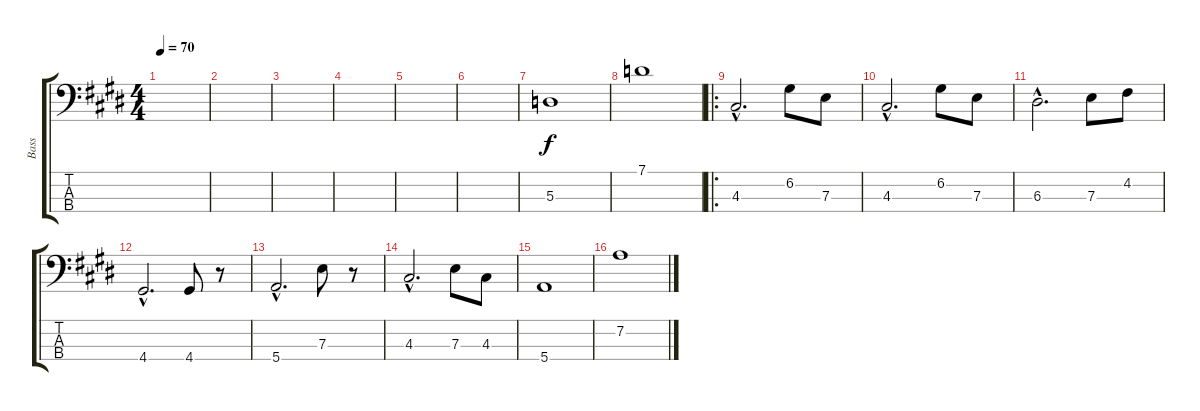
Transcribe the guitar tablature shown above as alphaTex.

\track ("Bass" "Bass") {instrument electricbassfinger}
\staff {score tabs}
\tuning (G2 D2 A1 E1) {hide}
\ts (4 4)
\tempo 70
\clef f4
\ks e
|
|
|
|
|
|
5.3.1 |
7.1.1 |
\ro
4.3{hac}.2{d} 6.2.8 7.3.8 |
4.3{hac}.2{d} 6.2.8 7.3.8 |
6.3{hac}.2{d} 7.3.8 4.2.8 |
4.4{hac}.2{d} 4.4.8 r.8 |
5.4{hac}.2{d} 7.3.8 r.8 |
4.3{hac}.2{d} 7.3.8 4.3.8 |
5.4.1 |
7.2.1
